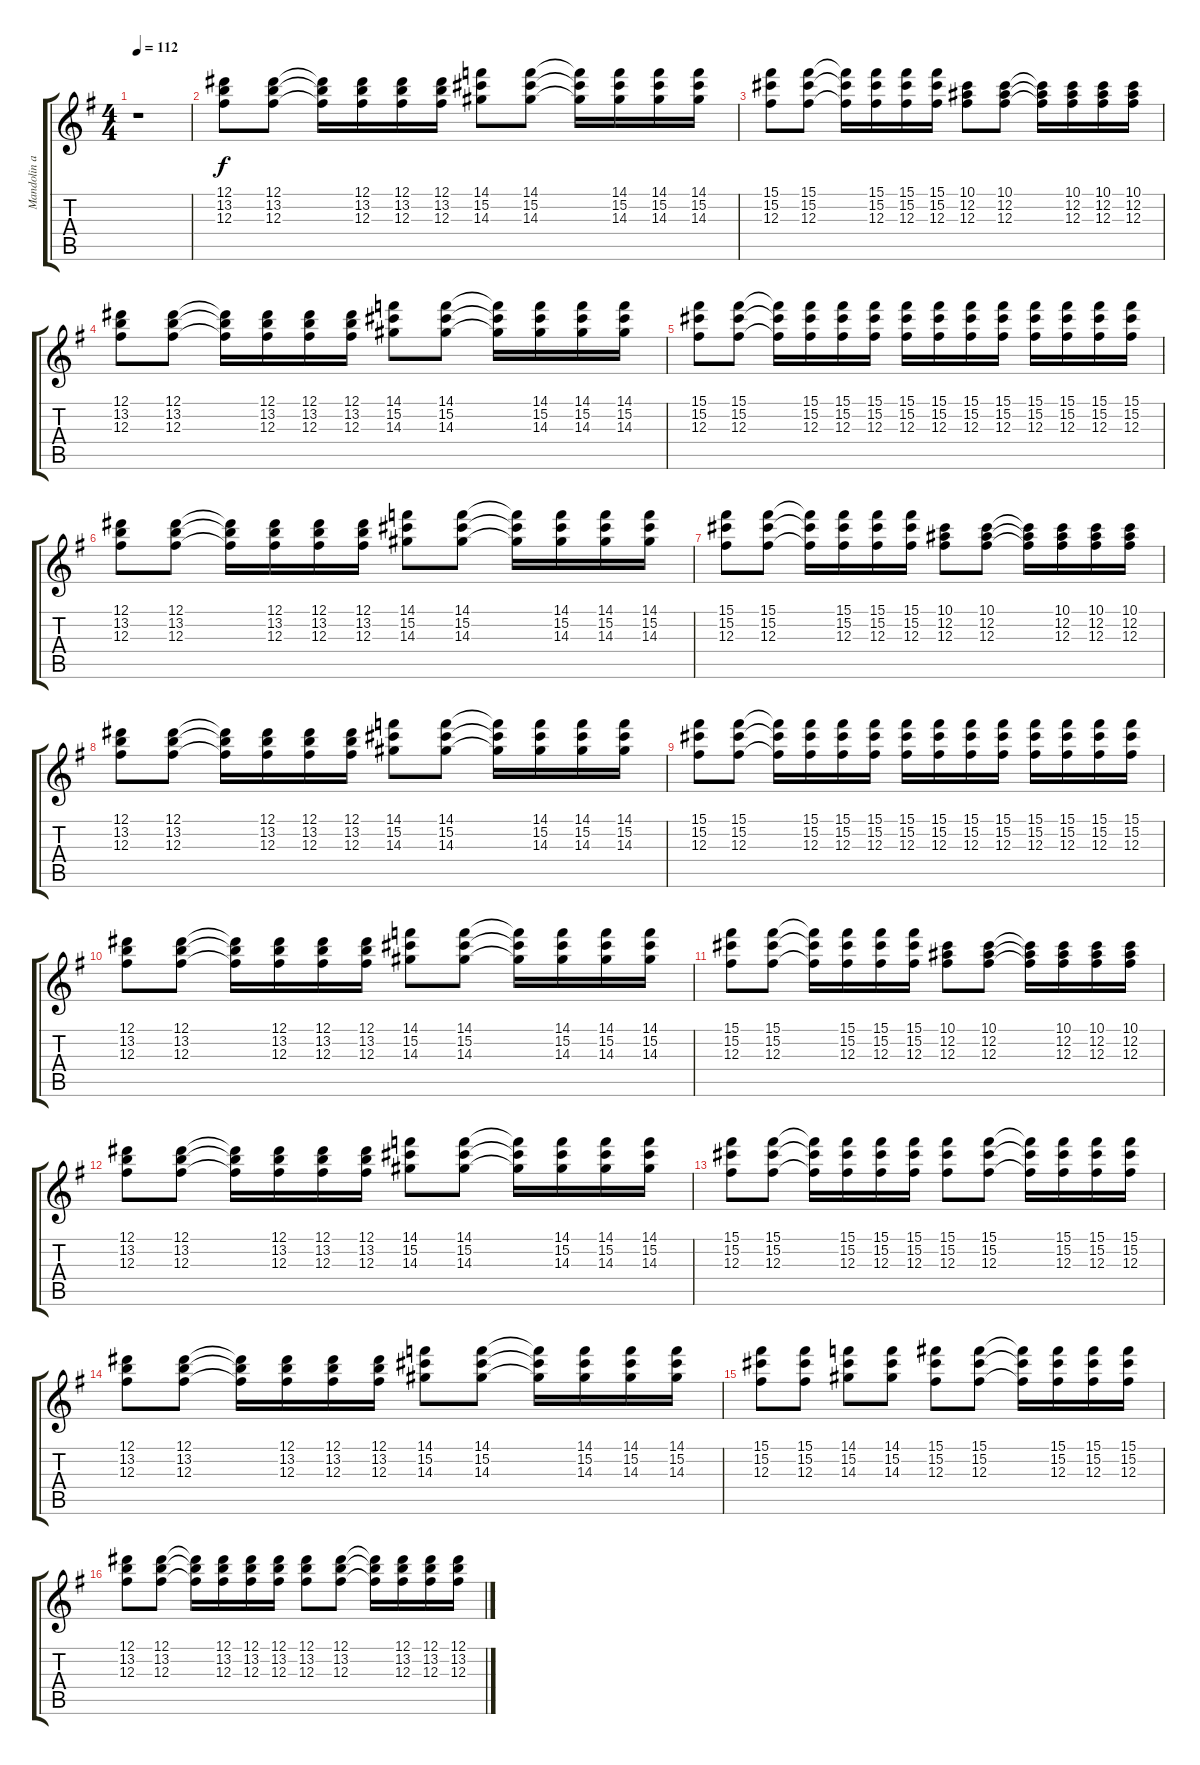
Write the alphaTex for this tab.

\track ("Mandolin arr. for Guitar" "Mandolin a") {instrument acousticguitarsteel}
\staff {score tabs}
\tuning (Eb4 Bb3 Gb3 Db3 Ab2 Eb2) {hide}
\ts (4 4)
\tempo 112
\clef g2
\ks g
r.1{dy f} |
(12.1 13.2 12.3).8 (12.1 13.2 12.3).8 (12.1{t} 13.2{t} 12.3{t}).16 (12.1 13.2 12.3).16 (12.1 13.2 12.3).16 (12.1 13.2 12.3).16 (14.1 15.2 14.3).8 (14.1 15.2 14.3).8 (14.1{t} 15.2{t} 14.3{t}).16 (14.1 15.2 14.3).16 (14.1 15.2 14.3).16 (14.1 15.2 14.3).16 |
(15.1 15.2 12.3).8 (15.1 15.2 12.3).8 (15.1{t} 15.2{t} 12.3{t}).16 (15.1 15.2 12.3).16 (15.1 15.2 12.3).16 (15.1 15.2 12.3).16 (10.1 12.2 12.3).8 (10.1 12.2 12.3).8 (10.1{t} 12.2{t} 12.3{t}).16 (10.1 12.2 12.3).16 (10.1 12.2 12.3).16 (10.1 12.2 12.3).16 |
(12.1 13.2 12.3).8 (12.1 13.2 12.3).8 (12.1{t} 13.2{t} 12.3{t}).16 (12.1 13.2 12.3).16 (12.1 13.2 12.3).16 (12.1 13.2 12.3).16 (14.1 15.2 14.3).8 (14.1 15.2 14.3).8 (14.1{t} 15.2{t} 14.3{t}).16 (14.1 15.2 14.3).16 (14.1 15.2 14.3).16 (14.1 15.2 14.3).16 |
(15.1 15.2 12.3).8 (15.1 15.2 12.3).8 (15.1{t} 15.2{t} 12.3{t}).16 (15.1 15.2 12.3).16 (15.1 15.2 12.3).16 (15.1 15.2 12.3).16 (15.1 15.2 12.3).16 (15.1 15.2 12.3).16 (15.1 15.2 12.3).16 (15.1 15.2 12.3).16 (15.1 15.2 12.3).16 (15.1 15.2 12.3).16 (15.1 15.2 12.3).16 (15.1 15.2 12.3).16 |
(12.1 13.2 12.3).8 (12.1 13.2 12.3).8 (12.1{t} 13.2{t} 12.3{t}).16 (12.1 13.2 12.3).16 (12.1 13.2 12.3).16 (12.1 13.2 12.3).16 (14.1 15.2 14.3).8 (14.1 15.2 14.3).8 (14.1{t} 15.2{t} 14.3{t}).16 (14.1 15.2 14.3).16 (14.1 15.2 14.3).16 (14.1 15.2 14.3).16 |
(15.1 15.2 12.3).8 (15.1 15.2 12.3).8 (15.1{t} 15.2{t} 12.3{t}).16 (15.1 15.2 12.3).16 (15.1 15.2 12.3).16 (15.1 15.2 12.3).16 (10.1 12.2 12.3).8 (10.1 12.2 12.3).8 (10.1{t} 12.2{t} 12.3{t}).16 (10.1 12.2 12.3).16 (10.1 12.2 12.3).16 (10.1 12.2 12.3).16 |
(12.1 13.2 12.3).8 (12.1 13.2 12.3).8 (12.1{t} 13.2{t} 12.3{t}).16 (12.1 13.2 12.3).16 (12.1 13.2 12.3).16 (12.1 13.2 12.3).16 (14.1 15.2 14.3).8 (14.1 15.2 14.3).8 (14.1{t} 15.2{t} 14.3{t}).16 (14.1 15.2 14.3).16 (14.1 15.2 14.3).16 (14.1 15.2 14.3).16 |
(15.1 15.2 12.3).8 (15.1 15.2 12.3).8 (15.1{t} 15.2{t} 12.3{t}).16 (15.1 15.2 12.3).16 (15.1 15.2 12.3).16 (15.1 15.2 12.3).16 (15.1 15.2 12.3).16 (15.1 15.2 12.3).16 (15.1 15.2 12.3).16 (15.1 15.2 12.3).16 (15.1 15.2 12.3).16 (15.1 15.2 12.3).16 (15.1 15.2 12.3).16 (15.1 15.2 12.3).16 |
(12.1 13.2 12.3).8 (12.1 13.2 12.3).8 (12.1{t} 13.2{t} 12.3{t}).16 (12.1 13.2 12.3).16 (12.1 13.2 12.3).16 (12.1 13.2 12.3).16 (14.1 15.2 14.3).8 (14.1 15.2 14.3).8 (14.1{t} 15.2{t} 14.3{t}).16 (14.1 15.2 14.3).16 (14.1 15.2 14.3).16 (14.1 15.2 14.3).16 |
(15.1 15.2 12.3).8 (15.1 15.2 12.3).8 (15.1{t} 15.2{t} 12.3{t}).16 (15.1 15.2 12.3).16 (15.1 15.2 12.3).16 (15.1 15.2 12.3).16 (10.1 12.2 12.3).8 (10.1 12.2 12.3).8 (10.1{t} 12.2{t} 12.3{t}).16 (10.1 12.2 12.3).16 (10.1 12.2 12.3).16 (10.1 12.2 12.3).16 |
(12.1 13.2 12.3).8 (12.1 13.2 12.3).8 (12.1{t} 13.2{t} 12.3{t}).16 (12.1 13.2 12.3).16 (12.1 13.2 12.3).16 (12.1 13.2 12.3).16 (14.1 15.2 14.3).8 (14.1 15.2 14.3).8 (14.1{t} 15.2{t} 14.3{t}).16 (14.1 15.2 14.3).16 (14.1 15.2 14.3).16 (14.1 15.2 14.3).16 |
(15.1 15.2 12.3).8 (15.1 15.2 12.3).8 (15.1{t} 15.2{t} 12.3{t}).16 (15.1 15.2 12.3).16 (15.1 15.2 12.3).16 (15.1 15.2 12.3).16 (15.1 15.2 12.3).8 (15.1 15.2 12.3).8 (15.1{t} 15.2{t} 12.3{t}).16 (15.1 15.2 12.3).16 (15.1 15.2 12.3).16 (15.1 15.2 12.3).16 |
(12.1 13.2 12.3).8 (12.1 13.2 12.3).8 (12.1{t} 13.2{t} 12.3{t}).16 (12.1 13.2 12.3).16 (12.1 13.2 12.3).16 (12.1 13.2 12.3).16 (14.1 15.2 14.3).8 (14.1 15.2 14.3).8 (14.1{t} 15.2{t} 14.3{t}).16 (14.1 15.2 14.3).16 (14.1 15.2 14.3).16 (14.1 15.2 14.3).16 |
(15.1 15.2 12.3).8 (15.1 15.2 12.3).8 (14.1 15.2 14.3).8 (14.1 15.2 14.3).8 (15.1 15.2 12.3).8 (15.1 15.2 12.3).8 (15.1{t} 15.2{t} 12.3{t}).16 (15.1 15.2 12.3).16 (15.1 15.2 12.3).16 (15.1 15.2 12.3).16 |
(12.1 13.2 12.3).8 (12.1 13.2 12.3).8 (12.1{t} 13.2{t} 12.3{t}).16 (12.1 13.2 12.3).16 (12.1 13.2 12.3).16 (12.1 13.2 12.3).16 (12.1 13.2 12.3).8 (12.1 13.2 12.3).8 (12.1{t} 13.2{t} 12.3{t}).16 (12.1 13.2 12.3).16 (12.1 13.2 12.3).16 (12.1 13.2 12.3).16
